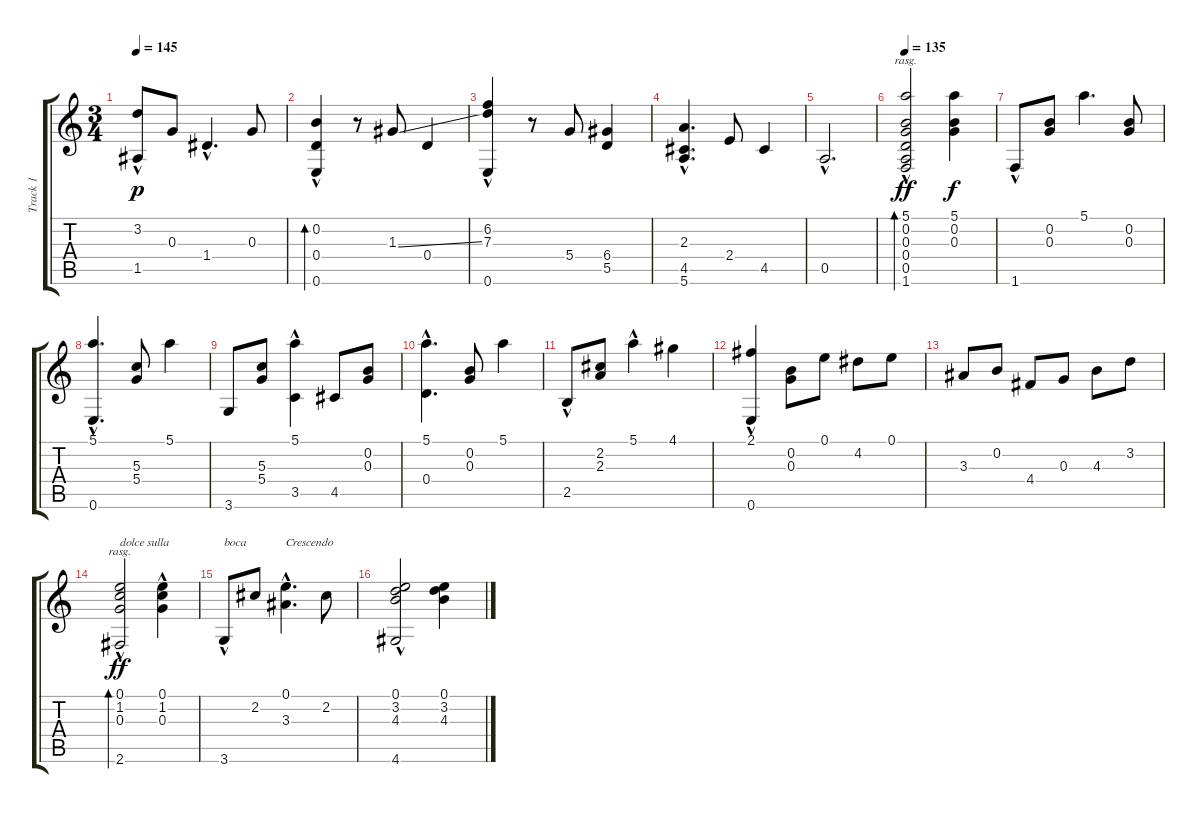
\track ("Track 1" "Track 1") {instrument acousticguitarnylon}
\staff {score tabs}
\tuning (E4 B3 G3 D3 A2 E2) {hide}
\ts (3 4)
\tempo 145
\clef g2
\ks c
(3.2{hac t} 1.5{hac}).8{dy p} 0.3.8 1.4{hac}.4{d} 0.3.8 |
(0.2{hac} 0.4{hac} 0.6{hac}).4{bd 480} r.8 1.3{ss}.8 0.4.4 |
(6.2{hac} 7.3{hac} 0.6{hac}).4 r.8 5.4.8 (6.4 5.5).4 |
(2.3{hac} 4.5{hac} 5.6).4{d} 2.4.8 4.5.4 |
0.5{hac}.2{d} |
\tempo 135
(5.1{hac} 0.2{hac} 0.3{hac} 0.4{hac} 0.5{hac} 1.6{hac}).2{bd 120 rasg ii dy ff} (5.1 0.2 0.3).4{dy f} |
1.6{hac}.8 (0.2 0.3).8 5.1.4{d} (0.2 0.3).8 |
(5.1{hac} 0.6{hac}).4{d} (5.3 5.4).8 5.1.4 |
3.6.8 (5.3 5.4).8 (5.1{hac} 3.5).4 4.5.8 (0.2 0.3).8 |
(5.1{hac} 0.4{hac}).4{d} (0.2 0.3).8 5.1.4 |
2.5{hac}.8 (2.2 2.3).8 5.1{hac}.4 4.1.4 |
(2.1{hac} 0.6{hac}).4 (0.2 0.3).8 0.1.8 4.2.8 0.1.8 |
3.3.8 0.2.8 4.4.8 0.3.8 4.3.8 3.2.8 |
(0.1{hac} 1.2{hac} 0.3{hac} 2.6{hac}).2{bd 120 rasg ii txt "dolce sulla" dy ff} (0.1{hac} 1.2{hac} 0.3{hac}).4 |
3.6{hac}.8{txt "boca"} 2.2.8 (0.1{hac} 3.3{hac}).4{d txt "Crescendo"} 2.2.8 |
(0.1 3.2 4.3 4.6{hac}).2 (0.1 3.2 4.3).4
